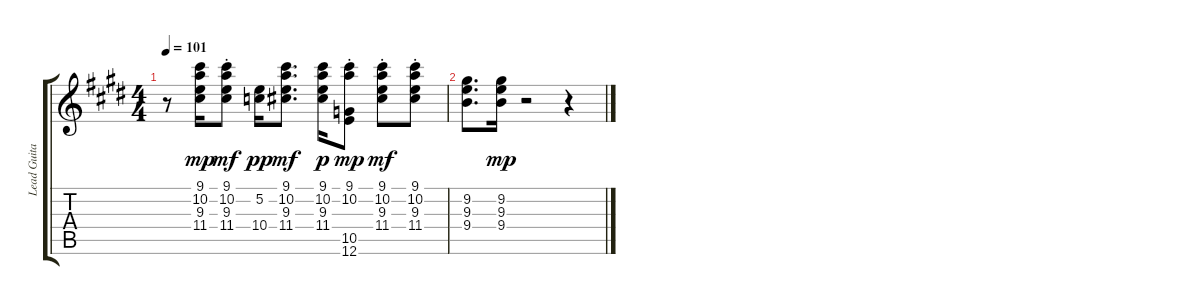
\track ("Lead Guitar" "Lead Guita") {instrument overdrivenguitar}
\staff {score tabs}
\tuning (E4 B3 G3 D3 A2 E2) {hide}
\ts (4 4)
\tempo 101
\clef g2
\ks e
r.8{dy mp} (9.1 10.2 9.3 11.4).16 (9.1{st} 10.2{st} 9.3{st} 11.4{st}).8{dy mf} (5.2 10.4).16{dy pp} (9.1 10.2 9.3 11.4).8{d dy mf} (9.1 10.2 9.3 11.4).16{dy p} (9.1{st} 10.2{st} 10.5{st} 12.6{st}).8{dy mp} (9.1{st} 10.2{st} 9.3{st} 11.4{st}).8{dy mf} (9.1{st} 10.2{st} 9.3{st} 11.4{st}).8 |
(9.2 9.3 9.4).8{d} (9.2 9.3 9.4).16{dy mp} r.2 r.4
